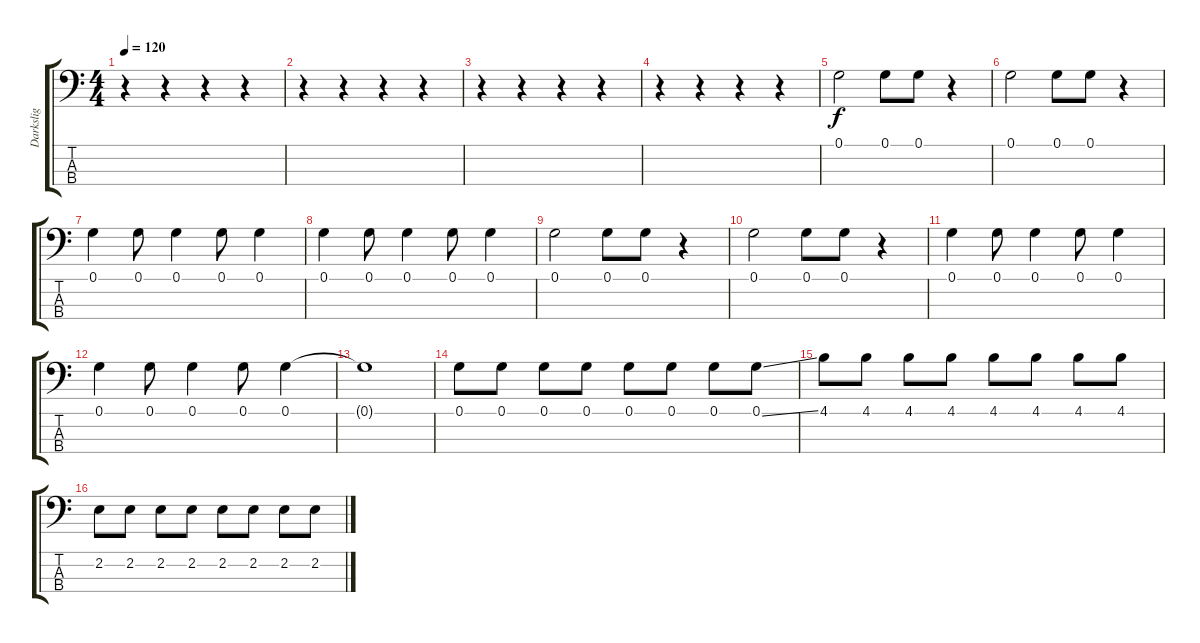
\track ("Darkslig" "Darkslig") {instrument electricbasspick}
\staff {score tabs}
\tuning (G2 D2 A1 E1) {hide}
\ts (4 4)
\tempo 120
\clef f4
\ks c
r.4{dy f instrument electricbasspick} r.4 r.4 r.4 |
r.4 r.4 r.4 r.4 |
r.4 r.4 r.4 r.4 |
r.4 r.4 r.4 r.4 |
0.1.2 0.1.8 0.1.8 r.4 |
0.1.2 0.1.8 0.1.8 r.4 |
0.1.4 0.1.8 0.1.4 0.1.8 0.1.4 |
0.1.4 0.1.8 0.1.4 0.1.8 0.1.4 |
0.1.2 0.1.8 0.1.8 r.4 |
0.1.2 0.1.8 0.1.8 r.4 |
0.1.4 0.1.8 0.1.4 0.1.8 0.1.4 |
0.1.4 0.1.8 0.1.4 0.1.8 0.1.4 |
0.1{t}.1 |
0.1.8 0.1.8 0.1.8 0.1.8 0.1.8 0.1.8 0.1.8 0.1{ss}.8 |
4.1.8 4.1.8 4.1.8 4.1.8 4.1.8 4.1.8 4.1.8 4.1.8 |
2.2.8 2.2.8 2.2.8 2.2.8 2.2.8 2.2.8 2.2.8 2.2.8
